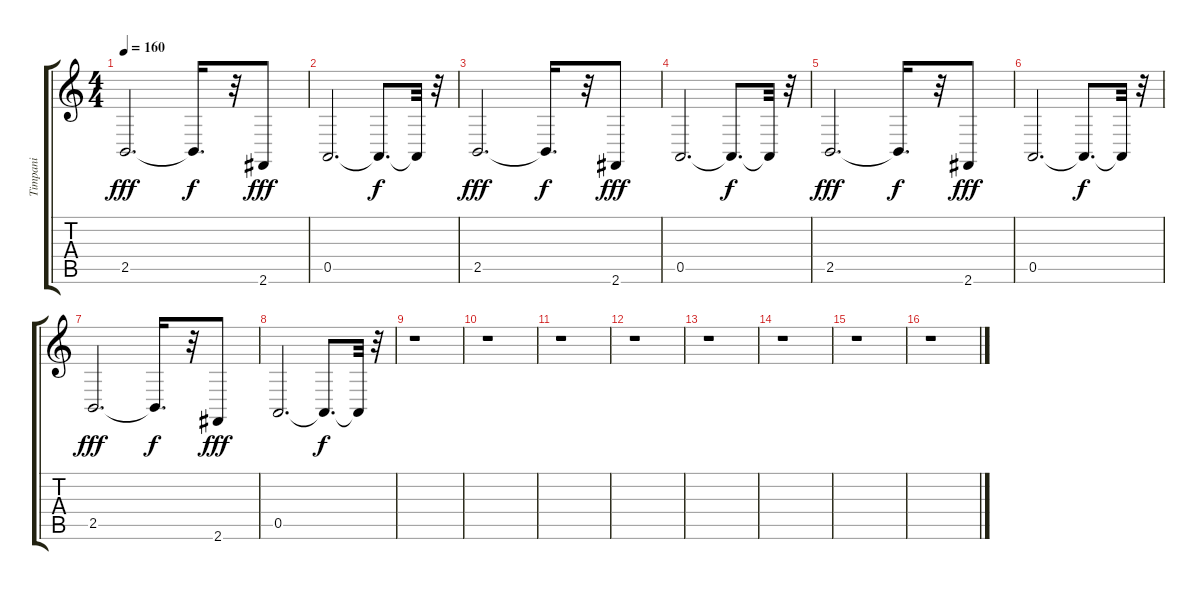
\track ("Timpani" "Timpani") {instrument timpani}
\staff {score tabs}
\tuning (E4 B3 G3 D3 A2 E2) {hide}
\ts (4 4)
\tempo 160
\clef g2
\ks c
2.5.2{d dy fff} 2.5{t}.16{d dy f} r.32 2.6.8{dy fff} |
0.5.2{d} 0.5{t}.8{d dy f} 0.5{t}.32 r.32 |
2.5.2{d dy fff} 2.5{t}.16{d dy f} r.32 2.6.8{dy fff} |
0.5.2{d} 0.5{t}.8{d dy f} 0.5{t}.32 r.32 |
2.5.2{d dy fff} 2.5{t}.16{d dy f} r.32 2.6.8{dy fff} |
0.5.2{d} 0.5{t}.8{d dy f} 0.5{t}.32 r.32 |
2.5.2{d dy fff} 2.5{t}.16{d dy f} r.32 2.6.8{dy fff} |
0.5.2{d} 0.5{t}.8{d dy f} 0.5{t}.32 r.32 |
r.1 |
r.1 |
r.1 |
r.1 |
r.1 |
r.1 |
r.1 |
r.1
